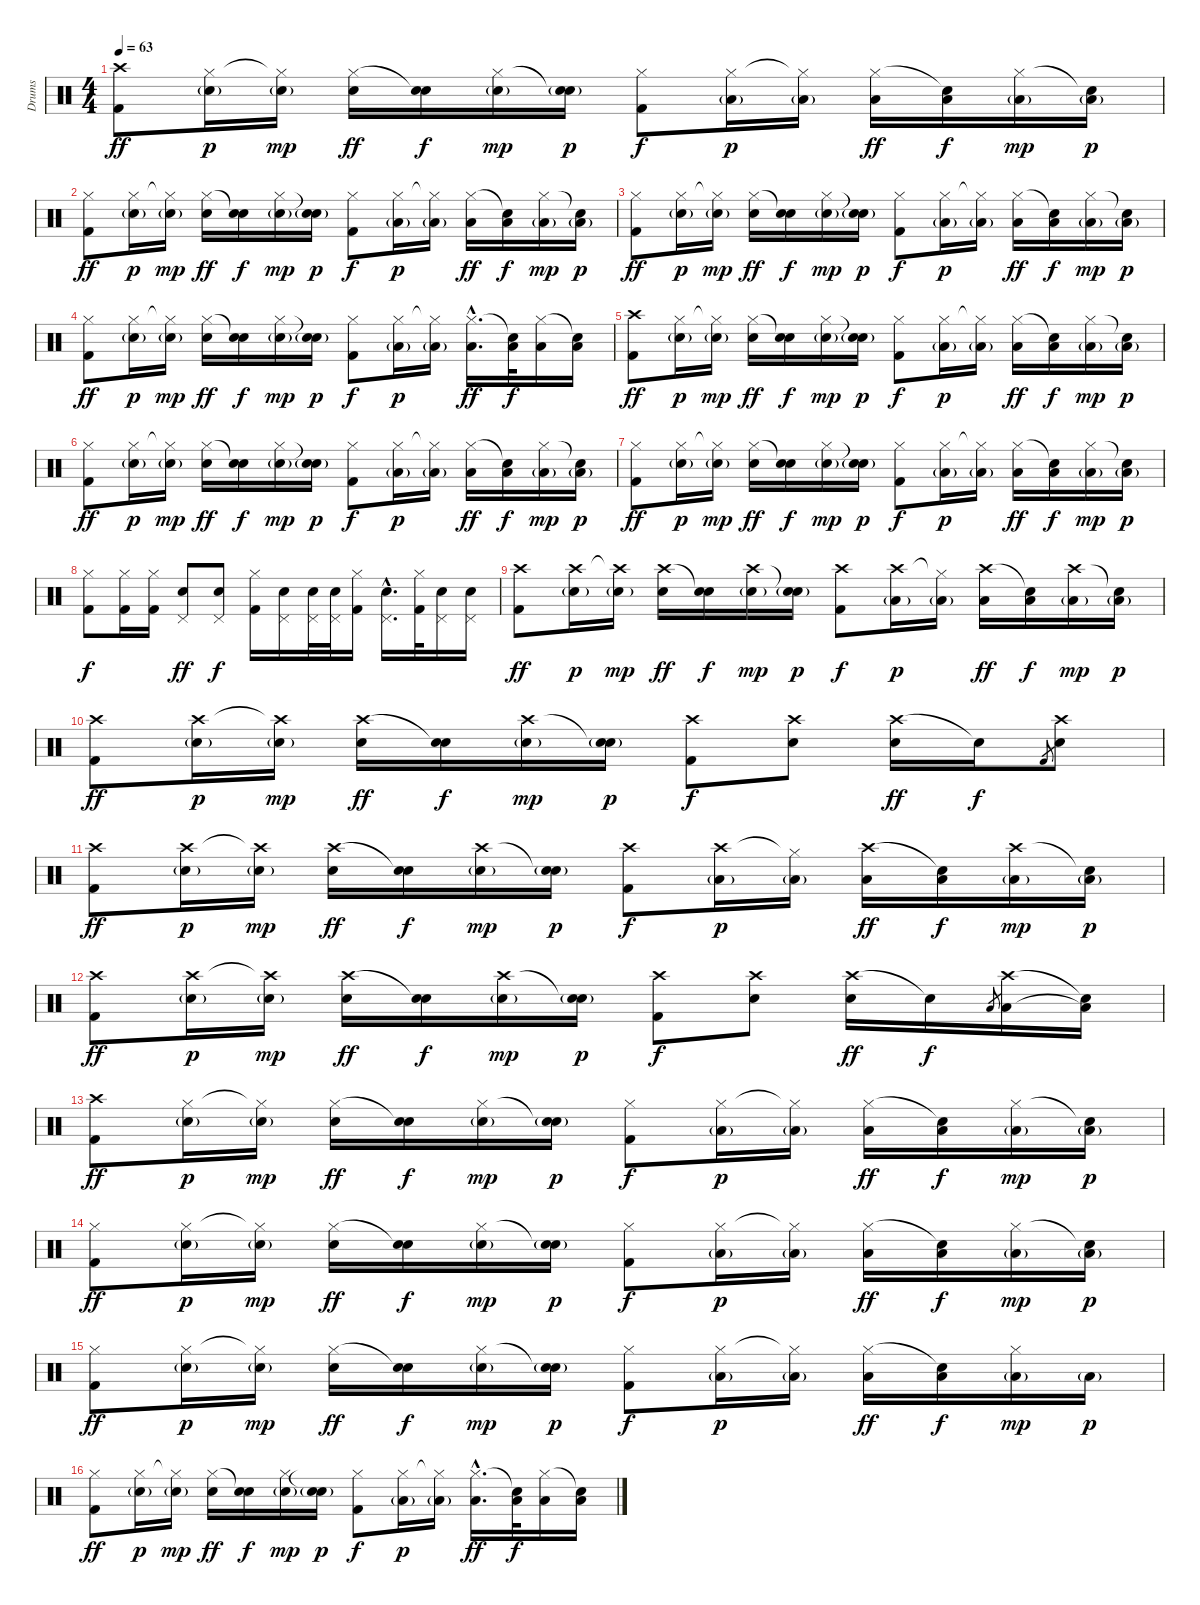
\track ("Drums" "Drums") {instrument percussion}
\staff {score}
\articulation defaults
\ts (4 4)
\tempo 63
\clef neutral
\ks c
("Crash high (hit)" "Kick (hit) 2").8{dy ff} ("Hi-Hat (closed)" "Snare (hit) 2"{g}).16{dy p} ("Hi-Hat (closed)"{t} "Snare (hit) 2"{g}).16{dy mp} ("Hi-Hat (closed)" "Snare (hit) 2").16{dy ff} ("Snare (hit)"{t} "Snare (hit) 2").16{dy f} ("Hi-Hat (closed)" "Snare (hit) 2"{g}).16{dy mp} ("Snare (hit)"{t} "Snare (hit) 2"{g}).16{dy p} ("Hi-Hat (closed)" "Kick (hit) 2").8{dy f} ("Hi-Hat (closed)" "Low Floor Tom (hit)"{g}).16{dy p} ("Hi-Hat (closed)"{t} "Low Floor Tom (hit)"{g}).16 ("Hi-Hat (closed)" "Low Floor Tom (hit)").16{dy ff} ("Snare (hit)"{t} "Low Floor Tom (hit)").16{dy f} ("Hi-Hat (closed)" "Low Floor Tom (hit)"{g}).16{dy mp} ("Snare (hit)"{t} "Low Floor Tom (hit)"{g}).16{dy p} |
("Hi-Hat (closed)" "Kick (hit) 2").8{dy ff} ("Hi-Hat (closed)" "Snare (hit) 2"{g}).16{dy p} ("Hi-Hat (closed)"{t} "Snare (hit) 2"{g}).16{dy mp} ("Hi-Hat (closed)" "Snare (hit) 2").16{dy ff} ("Snare (hit)"{t} "Snare (hit) 2").16{dy f} ("Hi-Hat (closed)" "Snare (hit) 2"{g}).16{dy mp} ("Snare (hit)"{t} "Snare (hit) 2"{g}).16{dy p} ("Hi-Hat (closed)" "Kick (hit) 2").8{dy f} ("Hi-Hat (closed)" "Low Floor Tom (hit)"{g}).16{dy p} ("Hi-Hat (closed)"{t} "Low Floor Tom (hit)"{g}).16 ("Hi-Hat (closed)" "Low Floor Tom (hit)").16{dy ff} ("Snare (hit)"{t} "Low Floor Tom (hit)").16{dy f} ("Hi-Hat (closed)" "Low Floor Tom (hit)"{g}).16{dy mp} ("Snare (hit)"{t} "Low Floor Tom (hit)"{g}).16{dy p} |
("Hi-Hat (closed)" "Kick (hit) 2").8{dy ff} ("Hi-Hat (closed)" "Snare (hit) 2"{g}).16{dy p} ("Hi-Hat (closed)"{t} "Snare (hit) 2"{g}).16{dy mp} ("Hi-Hat (closed)" "Snare (hit) 2").16{dy ff} ("Snare (hit)"{t} "Snare (hit) 2").16{dy f} ("Hi-Hat (closed)" "Snare (hit) 2"{g}).16{dy mp} ("Snare (hit)"{t} "Snare (hit) 2"{g}).16{dy p} ("Hi-Hat (closed)" "Kick (hit) 2").8{dy f} ("Hi-Hat (closed)" "Low Floor Tom (hit)"{g}).16{dy p} ("Hi-Hat (closed)"{t} "Low Floor Tom (hit)"{g}).16 ("Hi-Hat (closed)" "Low Floor Tom (hit)").16{dy ff} ("Snare (hit)"{t} "Low Floor Tom (hit)").16{dy f} ("Hi-Hat (closed)" "Low Floor Tom (hit)"{g}).16{dy mp} ("Snare (hit)"{t} "Low Floor Tom (hit)"{g}).16{dy p} |
("Hi-Hat (closed)" "Kick (hit) 2").8{dy ff} ("Hi-Hat (closed)" "Snare (hit) 2"{g}).16{dy p} ("Hi-Hat (closed)"{t} "Snare (hit) 2"{g}).16{dy mp} ("Hi-Hat (closed)" "Snare (hit) 2").16{dy ff} ("Snare (hit)"{t} "Snare (hit) 2").16{dy f} ("Hi-Hat (closed)" "Snare (hit) 2"{g}).16{dy mp} ("Snare (hit)"{t} "Snare (hit) 2"{g}).16{dy p} ("Hi-Hat (closed)" "Kick (hit) 2").8{dy f} ("Hi-Hat (closed)" "Low Floor Tom (hit)"{g}).16{dy p} ("Hi-Hat (closed)"{t} "Low Floor Tom (hit)"{g}).16 ("Hi-Hat (closed)"{hac} "Low Floor Tom (hit)"{hac}).16{d dy ff} ("Snare (hit)"{t} "Low Floor Tom (hit)").32{dy f} ("Hi-Hat (closed)" "Low Floor Tom (hit)").16 ("Snare (hit)"{t} "Low Floor Tom (hit)").16 |
("Crash high (hit)" "Kick (hit) 2").8{dy ff} ("Hi-Hat (closed)" "Snare (hit) 2"{g}).16{dy p} ("Hi-Hat (closed)"{t} "Snare (hit) 2"{g}).16{dy mp} ("Hi-Hat (closed)" "Snare (hit) 2").16{dy ff} ("Snare (hit)"{t} "Snare (hit) 2").16{dy f} ("Hi-Hat (closed)" "Snare (hit) 2"{g}).16{dy mp} ("Snare (hit)"{t} "Snare (hit) 2"{g}).16{dy p} ("Hi-Hat (closed)" "Kick (hit) 2").8{dy f} ("Hi-Hat (closed)" "Low Floor Tom (hit)"{g}).16{dy p} ("Hi-Hat (closed)"{t} "Low Floor Tom (hit)"{g}).16 ("Hi-Hat (closed)" "Low Floor Tom (hit)").16{dy ff} ("Snare (hit)"{t} "Low Floor Tom (hit)").16{dy f} ("Hi-Hat (closed)" "Low Floor Tom (hit)"{g}).16{dy mp} ("Snare (hit)"{t} "Low Floor Tom (hit)"{g}).16{dy p} |
("Hi-Hat (closed)" "Kick (hit) 2").8{dy ff} ("Hi-Hat (closed)" "Snare (hit) 2"{g}).16{dy p} ("Hi-Hat (closed)"{t} "Snare (hit) 2"{g}).16{dy mp} ("Hi-Hat (closed)" "Snare (hit) 2").16{dy ff} ("Snare (hit)"{t} "Snare (hit) 2").16{dy f} ("Hi-Hat (closed)" "Snare (hit) 2"{g}).16{dy mp} ("Snare (hit)"{t} "Snare (hit) 2"{g}).16{dy p} ("Hi-Hat (closed)" "Kick (hit) 2").8{dy f} ("Hi-Hat (closed)" "Low Floor Tom (hit)"{g}).16{dy p} ("Hi-Hat (closed)"{t} "Low Floor Tom (hit)"{g}).16 ("Hi-Hat (closed)" "Low Floor Tom (hit)").16{dy ff} ("Snare (hit)"{t} "Low Floor Tom (hit)").16{dy f} ("Hi-Hat (closed)" "Low Floor Tom (hit)"{g}).16{dy mp} ("Snare (hit)"{t} "Low Floor Tom (hit)"{g}).16{dy p} |
("Hi-Hat (closed)" "Kick (hit) 2").8{dy ff} ("Hi-Hat (closed)" "Snare (hit) 2"{g}).16{dy p} ("Hi-Hat (closed)"{t} "Snare (hit) 2"{g}).16{dy mp} ("Hi-Hat (closed)" "Snare (hit) 2").16{dy ff} ("Snare (hit)"{t} "Snare (hit) 2").16{dy f} ("Hi-Hat (closed)" "Snare (hit) 2"{g}).16{dy mp} ("Snare (hit)"{t} "Snare (hit) 2"{g}).16{dy p} ("Hi-Hat (closed)" "Kick (hit) 2").8{dy f} ("Hi-Hat (closed)" "Low Floor Tom (hit)"{g}).16{dy p} ("Hi-Hat (closed)"{t} "Low Floor Tom (hit)"{g}).16 ("Hi-Hat (closed)" "Low Floor Tom (hit)").16{dy ff} ("Snare (hit)"{t} "Low Floor Tom (hit)").16{dy f} ("Hi-Hat (closed)" "Low Floor Tom (hit)"{g}).16{dy mp} ("Snare (hit)"{t} "Low Floor Tom (hit)"{g}).16{dy p} |
("Hi-Hat (closed)" "Kick (hit) 2").8{dy f} ("Hi-Hat (closed)" "Kick (hit) 2").16 ("Hi-Hat (closed)" "Kick (hit) 2").16 ("Pedal Hi-Hat (hit)" "Snare (hit) 2").8{dy ff} ("Pedal Hi-Hat (hit)" "Snare (hit) 2").8{dy f} ("Hi-Hat (closed)" "Kick (hit) 2").16 ("Pedal Hi-Hat (hit)" "Snare (hit) 2").16 ("Pedal Hi-Hat (hit)" "Snare (hit) 2").32 ("Pedal Hi-Hat (hit)" "Snare (hit) 2").32 ("Hi-Hat (closed)" "Kick (hit) 2").16 ("Pedal Hi-Hat (hit)"{hac} "Snare (hit) 2"{hac}).16{d} ("Hi-Hat (closed)" "Kick (hit) 2").32 ("Pedal Hi-Hat (hit)" "Snare (hit) 2").16 ("Pedal Hi-Hat (hit)" "Snare (hit) 2").16 |
("Crash high (hit)" "Kick (hit) 2").8{dy ff volume 16} ("Crash high (hit)" "Snare (hit) 2"{g}).16{dy p} ("Crash high (hit)"{t} "Snare (hit) 2"{g}).16{dy mp} ("Crash high (hit)" "Snare (hit) 2").16{dy ff} ("Snare (hit)"{t} "Snare (hit) 2").16{dy f} ("Crash high (hit)" "Snare (hit) 2"{g}).16{dy mp} ("Snare (hit)"{t} "Snare (hit) 2"{g}).16{dy p} ("Crash high (hit)" "Kick (hit) 2").8{dy f} ("Crash high (hit)" "Low Floor Tom (hit)"{g}).16{dy p} ("Hi-Hat (closed)"{t} "Low Floor Tom (hit)"{g}).16 ("Crash high (hit)" "Low Floor Tom (hit)").16{dy ff} ("Snare (hit)"{t} "Low Floor Tom (hit)").16{dy f} ("Crash high (hit)" "Low Floor Tom (hit)"{g}).16{dy mp} ("Snare (hit)"{t} "Low Floor Tom (hit)"{g}).16{dy p} |
("Crash high (hit)" "Kick (hit) 2").8{dy ff} ("Crash high (hit)" "Snare (hit) 2"{g}).16{dy p} ("Crash high (hit)"{t} "Snare (hit) 2"{g}).16{dy mp} ("Crash high (hit)" "Snare (hit) 2").16{dy ff} ("Snare (hit)"{t} "Snare (hit) 2").16{dy f} ("Crash high (hit)" "Snare (hit) 2"{g}).16{dy mp} ("Snare (hit)"{t} "Snare (hit) 2"{g}).16{dy p} ("Crash high (hit)" "Kick (hit) 2").8{dy f} ("Crash high (hit)" "Snare (hit) 2").8 ("Crash high (hit)" "Snare (hit) 2").16{dy ff} "Snare (hit)"{t}.16{dy f} "Kick (hit) 2".8{gr} ("Crash high (hit)" "Snare (hit) 2").8 |
("Crash high (hit)" "Kick (hit) 2").8{dy ff} ("Crash high (hit)" "Snare (hit) 2"{g}).16{dy p} ("Crash high (hit)"{t} "Snare (hit) 2"{g}).16{dy mp} ("Crash high (hit)" "Snare (hit) 2").16{dy ff} ("Snare (hit)"{t} "Snare (hit) 2").16{dy f} ("Crash high (hit)" "Snare (hit) 2"{g}).16{dy mp} ("Snare (hit)"{t} "Snare (hit) 2"{g}).16{dy p} ("Crash high (hit)" "Kick (hit) 2").8{dy f} ("Crash high (hit)" "Low Floor Tom (hit)"{g}).16{dy p} ("Hi-Hat (closed)"{t} "Low Floor Tom (hit)"{g}).16 ("Crash high (hit)" "Low Floor Tom (hit)").16{dy ff} ("Snare (hit)"{t} "Low Floor Tom (hit)").16{dy f} ("Crash high (hit)" "Low Floor Tom (hit)"{g}).16{dy mp} ("Snare (hit)"{t} "Low Floor Tom (hit)"{g}).16{dy p} |
("Crash high (hit)" "Kick (hit) 2").8{dy ff} ("Crash high (hit)" "Snare (hit) 2"{g}).16{dy p} ("Crash high (hit)"{t} "Snare (hit) 2"{g}).16{dy mp} ("Crash high (hit)" "Snare (hit) 2").16{dy ff} ("Snare (hit)"{t} "Snare (hit) 2").16{dy f} ("Crash high (hit)" "Snare (hit) 2"{g}).16{dy mp} ("Snare (hit)"{t} "Snare (hit) 2"{g}).16{dy p} ("Crash high (hit)" "Kick (hit) 2").8{dy f} ("Crash high (hit)" "Snare (hit) 2").8 ("Crash high (hit)" "Snare (hit) 2").16{dy ff} "Snare (hit)"{t}.16{dy f} "Low Floor Tom (hit)".8{gr} ("Crash high (hit)" "Low Floor Tom (hit)").16 ("Snare (hit)"{t} "Low Floor Tom (hit)"{t}).16 |
("Crash high (hit)" "Kick (hit) 2").8{dy ff volume 12} ("Hi-Hat (closed)" "Snare (hit) 2"{g}).16{dy p} ("Hi-Hat (closed)"{t} "Snare (hit) 2"{g}).16{dy mp} ("Hi-Hat (closed)" "Snare (hit) 2").16{dy ff} ("Snare (hit)"{t} "Snare (hit) 2").16{dy f} ("Hi-Hat (closed)" "Snare (hit) 2"{g}).16{dy mp} ("Snare (hit)"{t} "Snare (hit) 2"{g}).16{dy p} ("Hi-Hat (closed)" "Kick (hit) 2").8{dy f} ("Hi-Hat (closed)" "Low Floor Tom (hit)"{g}).16{dy p} ("Hi-Hat (closed)"{t} "Low Floor Tom (hit)"{g}).16 ("Hi-Hat (closed)" "Low Floor Tom (hit)").16{dy ff} ("Snare (hit)"{t} "Low Floor Tom (hit)").16{dy f} ("Hi-Hat (closed)" "Low Floor Tom (hit)"{g}).16{dy mp} ("Snare (hit)"{t} "Low Floor Tom (hit)"{g}).16{dy p} |
("Hi-Hat (closed)" "Kick (hit) 2").8{dy ff} ("Hi-Hat (closed)" "Snare (hit) 2"{g}).16{dy p} ("Hi-Hat (closed)"{t} "Snare (hit) 2"{g}).16{dy mp} ("Hi-Hat (closed)" "Snare (hit) 2").16{dy ff} ("Snare (hit)"{t} "Snare (hit) 2").16{dy f} ("Hi-Hat (closed)" "Snare (hit) 2"{g}).16{dy mp} ("Snare (hit)"{t} "Snare (hit) 2"{g}).16{dy p} ("Hi-Hat (closed)" "Kick (hit) 2").8{dy f} ("Hi-Hat (closed)" "Low Floor Tom (hit)"{g}).16{dy p} ("Hi-Hat (closed)"{t} "Low Floor Tom (hit)"{g}).16 ("Hi-Hat (closed)" "Low Floor Tom (hit)").16{dy ff} ("Snare (hit)"{t} "Low Floor Tom (hit)").16{dy f} ("Hi-Hat (closed)" "Low Floor Tom (hit)"{g}).16{dy mp} ("Snare (hit)"{t} "Low Floor Tom (hit)"{g}).16{dy p} |
("Hi-Hat (closed)" "Kick (hit) 2").8{dy ff} ("Hi-Hat (closed)" "Snare (hit) 2"{g}).16{dy p} ("Hi-Hat (closed)"{t} "Snare (hit) 2"{g}).16{dy mp} ("Hi-Hat (closed)" "Snare (hit) 2").16{dy ff} ("Snare (hit)"{t} "Snare (hit) 2").16{dy f} ("Hi-Hat (closed)" "Snare (hit) 2"{g}).16{dy mp} ("Snare (hit)"{t} "Snare (hit) 2"{g}).16{dy p} ("Hi-Hat (closed)" "Kick (hit) 2").8{dy f} ("Hi-Hat (closed)" "Low Floor Tom (hit)"{g}).16{dy p} ("Hi-Hat (closed)"{t} "Low Floor Tom (hit)"{g}).16 ("Hi-Hat (closed)" "Low Floor Tom (hit)").16{dy ff} ("Snare (hit)"{t} "Low Floor Tom (hit)").16{dy f} ("Hi-Hat (closed)" "Low Floor Tom (hit)"{g}).16{dy mp} "Low Floor Tom (hit)"{g}.16{dy p} |
("Hi-Hat (closed)" "Kick (hit) 2").8{dy ff} ("Hi-Hat (closed)" "Snare (hit) 2"{g}).16{dy p} ("Hi-Hat (closed)"{t} "Snare (hit) 2"{g}).16{dy mp} ("Hi-Hat (closed)" "Snare (hit) 2").16{dy ff} ("Snare (hit)"{t} "Snare (hit) 2").16{dy f} ("Hi-Hat (closed)" "Snare (hit) 2"{g}).16{dy mp} ("Snare (hit)"{t} "Snare (hit) 2"{g}).16{dy p} ("Hi-Hat (closed)" "Kick (hit) 2").8{dy f} ("Hi-Hat (closed)" "Low Floor Tom (hit)"{g}).16{dy p} ("Hi-Hat (closed)"{t} "Low Floor Tom (hit)"{g}).16 ("Hi-Hat (closed)"{hac} "Low Floor Tom (hit)"{hac}).16{d dy ff} ("Snare (hit)"{t} "Low Floor Tom (hit)").32{dy f} ("Hi-Hat (closed)" "Low Floor Tom (hit)").16 ("Snare (hit)"{t} "Low Floor Tom (hit)").16
